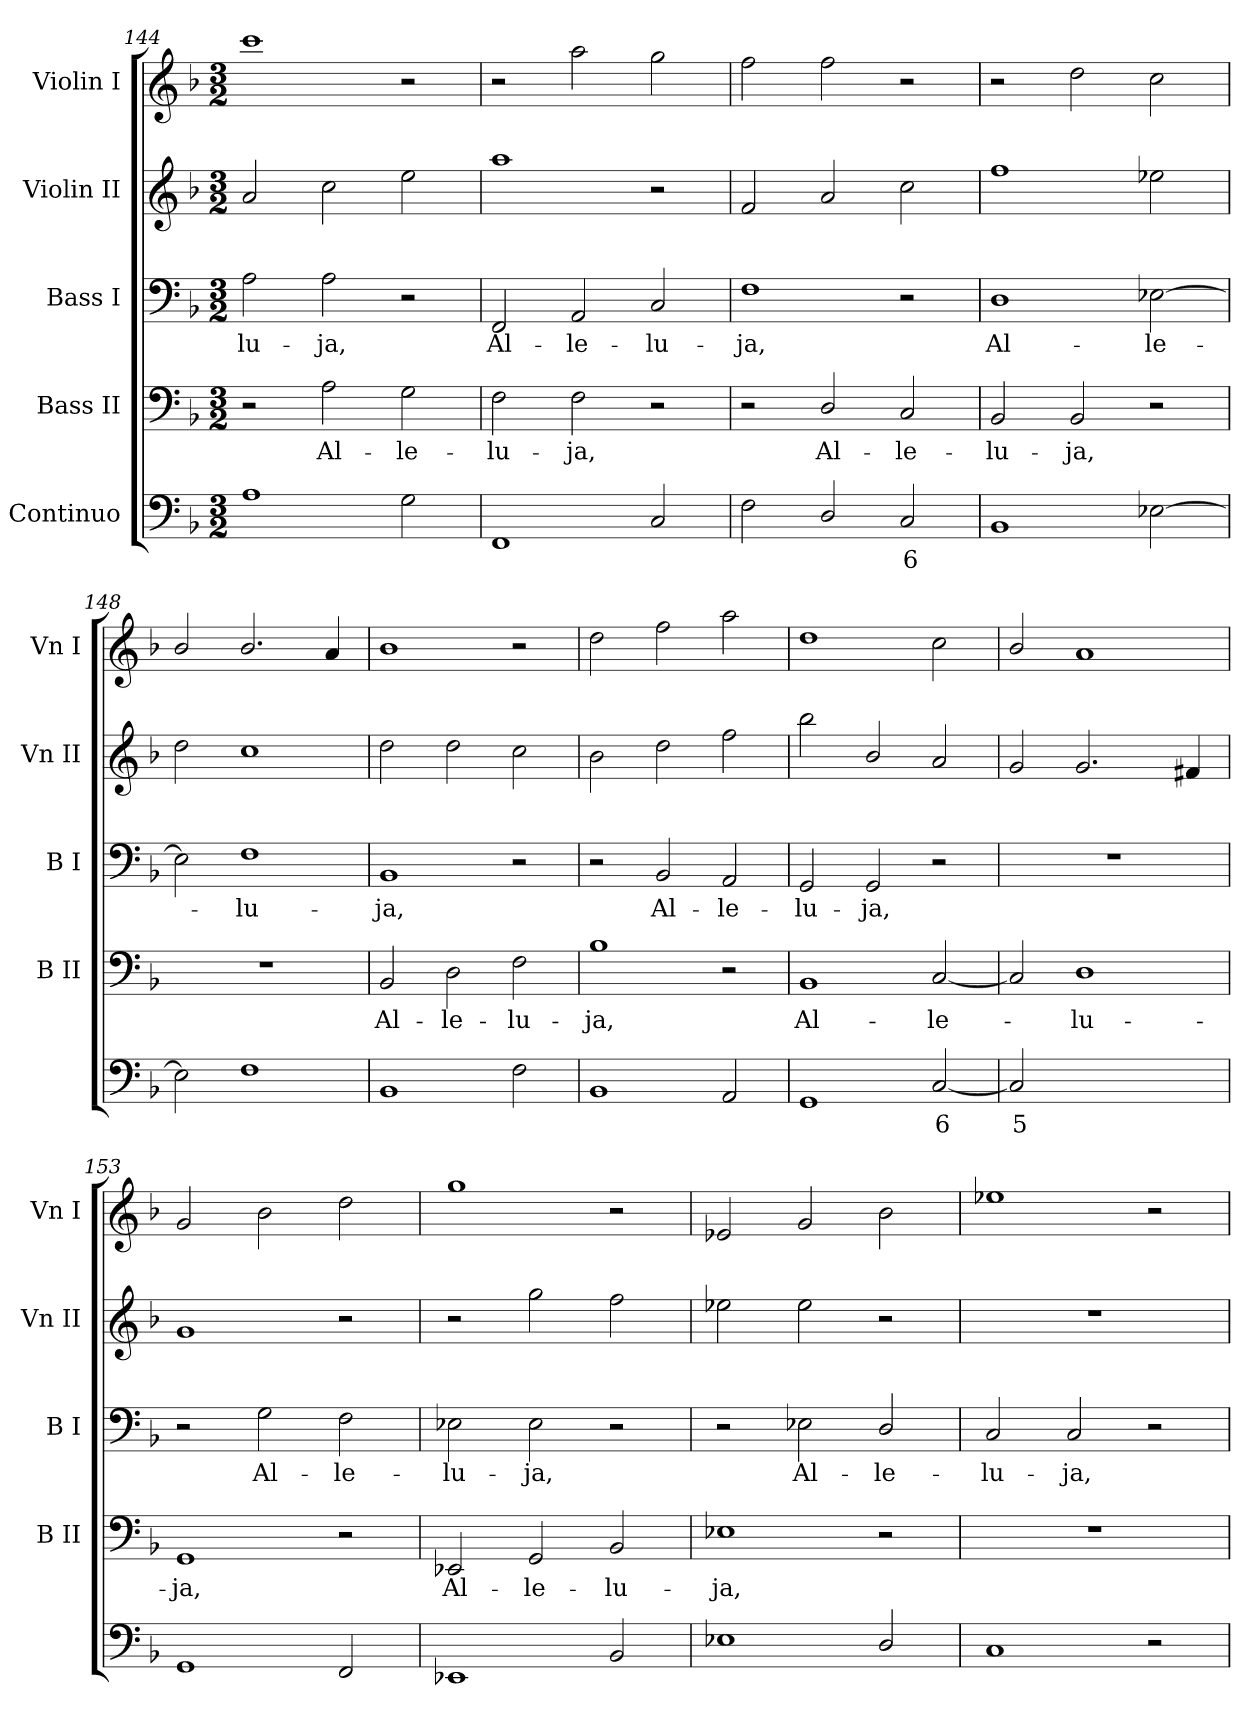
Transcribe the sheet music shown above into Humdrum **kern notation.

**kern	**text	**kern	**text	**kern	**text	**kern	**kern
*part5	*part5	*part4	*part4	*part3	*part3	*part2	*part1
*staff5	*staff5	*staff4	*staff4	*staff3	*staff3	*staff2	*staff1
*I"Continuo	*	*I"Bass II	*	*I"Bass I	*	*I"Violin II	*I"Violin I
*	*	*I'B II	*	*I'B I	*	*I'Vn II	*I'Vn I
*clefF4	*	*clefF4	*	*clefF4	*	*clefG2	*clefG2
*k[b-]	*	*k[b-]	*	*k[b-]	*	*k[b-]	*k[b-]
*F:	*	*F:	*	*F:	*	*F:	*F:
*M3/2	*	*M3/2	*	*M3/2	*	*M3/2	*M3/2
=144	=144	=144	=144	=144	=144	=144	=144
!	!	!	!	!	!LO:LY:b	!	!
1A	.	2r	.	2A	-lu-	2a	1ccc
!	!	!	!LO:LY:b	!	!LO:LY:b	!	!
.	.	2A	Al-	2A	-ja,	2cc	.
!	!	!	!LO:LY:b	!	!	!	!
2G	.	2G	-le-	2r	.	2ee	2r
=145	=145	=145	=145	=145	=145	=145	=145
!	!	!	!LO:LY:b	!	!LO:LY:b	!	!
1FF	.	2F	-lu-	2FF	Al-	1aa	2r
!	!	!	!LO:LY:b	!	!LO:LY:b	!	!
.	.	2F	-ja,	2AA	-le-	.	2aa
!	!	!	!	!	!LO:LY:b	!	!
2C	.	2r	.	2C	-lu-	2r	2gg
!!LO:LB:g=z
=146	=146	=146	=146	=146	=146	=146	=146
!	!	!	!	!	!LO:LY:b	!	!
2F	.	2r	.	1F	-ja,	2f	2ff
!	!	!	!LO:LY:b	!	!	!	!
2D/	.	2D/	Al-	.	.	2a	2ff
!	!LO:LY:b	!	!LO:LY:b	!	!	!	!
2C	6	2C	-le-	2r	.	2cc	2r
=147	=147	=147	=147	=147	=147	=147	=147
!	!	!	!LO:LY:b	!	!LO:LY:b	!	!
1BB-	.	2BB-	-lu-	1D	Al-	1ff	2r
!	!	!	!LO:LY:b	!	!	!	!
.	.	2BB-	-ja,	.	.	.	2dd
!	!	!	!	!	!LO:LY:b	!	!
[2E-X	.	2r	.	[2E-X	-le-	2ee-X	2cc
=148	=148	=148	=148	=148	=148	=148	=148
!	!	!LO:N:vis=1	!	!	!	!	!
2E-]	.	1.r	.	2E-]	.	2dd	2b-/
!	!	!	!	!	!LO:LY:b	!	!
1F	.	.	.	1F	lu-	1cc	2.b-/
.	.	.	.	.	.	.	4a
=149	=149	=149	=149	=149	=149	=149	=149
!	!	!	!LO:LY:b	!	!LO:LY:b	!	!
1BB-	.	2BB-	Al-	1BB-	-ja,	2dd	1b-
!	!	!	!LO:LY:b	!	!	!	!
.	.	2D	-le-	.	.	2dd	.
!	!	!	!LO:LY:b	!	!	!	!
2F	.	2F	-lu-	2r	.	2cc	2r
=150	=150	=150	=150	=150	=150	=150	=150
!	!	!	!LO:LY:b	!	!	!	!
1BB-	.	1B-	-ja,	2r	.	2b-	2dd
!	!	!	!	!	!LO:LY:b	!	!
.	.	.	.	2BB-	Al-	2dd	2ff
!	!	!	!	!	!LO:LY:b	!	!
2AA	.	2r	.	2AA	-le-	2ff	2aa
=151	=151	=151	=151	=151	=151	=151	=151
!	!	!	!LO:LY:b	!	!LO:LY:b	!	!
1GG	.	1BB-	Al-	2GG	-lu-	2bb-	1dd
!	!	!	!	!	!LO:LY:b	!	!
.	.	.	.	2GG	-ja,	2b-/	.
!	!LO:LY:b	!	!LO:LY:b	!	!	!	!
[2C	6	[2C	-le-	2r	.	2a	2cc
=152	=152	=152	=152	=152	=152	=152	=152
!	!LO:LY:b	!	!	!LO:N:vis=1	!	!	!
2C]	5	2C]	.	1.r	.	2g	2b-/
!	!LO:LY:b	!	!LO:LY:b	!	!	!	!
[2Dyy	4	1D	lu-	.	.	2.g	1a
2Dyy]	.	.	.	.	.	.	.
.	.	.	.	.	.	4f#X	.
=153	=153	=153	=153	=153	=153	=153	=153
!	!	!	!LO:LY:b	!	!	!	!
1GG	.	1GG	-ja,	2r	.	1g	2g
!	!	!	!	!	!LO:LY:b	!	!
.	.	.	.	2G	Al-	.	2b-
!	!	!	!	!	!LO:LY:b	!	!
2FF	.	2r	.	2F	-le-	2r	2dd
!!LO:LB:g=z
=154	=154	=154	=154	=154	=154	=154	=154
!	!	!	!LO:LY:b	!	!LO:LY:b	!	!
1EE-X	.	2EE-X	Al-	2E-X	-lu-	2r	1gg
!	!	!	!LO:LY:b	!	!LO:LY:b	!	!
.	.	2GG	-le-	2E-	-ja,	2gg	.
!	!	!	!LO:LY:b	!	!	!	!
2BB-	.	2BB-	-lu-	2r	.	2ff	2r
=155	=155	=155	=155	=155	=155	=155	=155
!	!	!	!LO:LY:b	!	!	!	!
1E-X	.	1E-X	-ja,	2r	.	2ee-X	2e-X
!	!	!	!	!	!LO:LY:b	!	!
.	.	.	.	2E-X	Al-	2ee-	2g
!	!	!	!	!	!LO:LY:b	!	!
2D/	.	2r	.	2D/	-le-	2r	2b-
=156	=156	=156	=156	=156	=156	=156	=156
!	!	!LO:N:vis=1	!	!	!LO:LY:b	!LO:N:vis=1	!
1C	.	1.r	.	2C	-lu-	1.r	1ee-X
!	!	!	!	!	!LO:LY:b	!	!
.	.	.	.	2C	-ja,	.	.
2r	.	.	.	2r	.	.	2r
=	=	=	=	=	=	=	=
*-	*-	*-	*-	*-	*-	*-	*-
